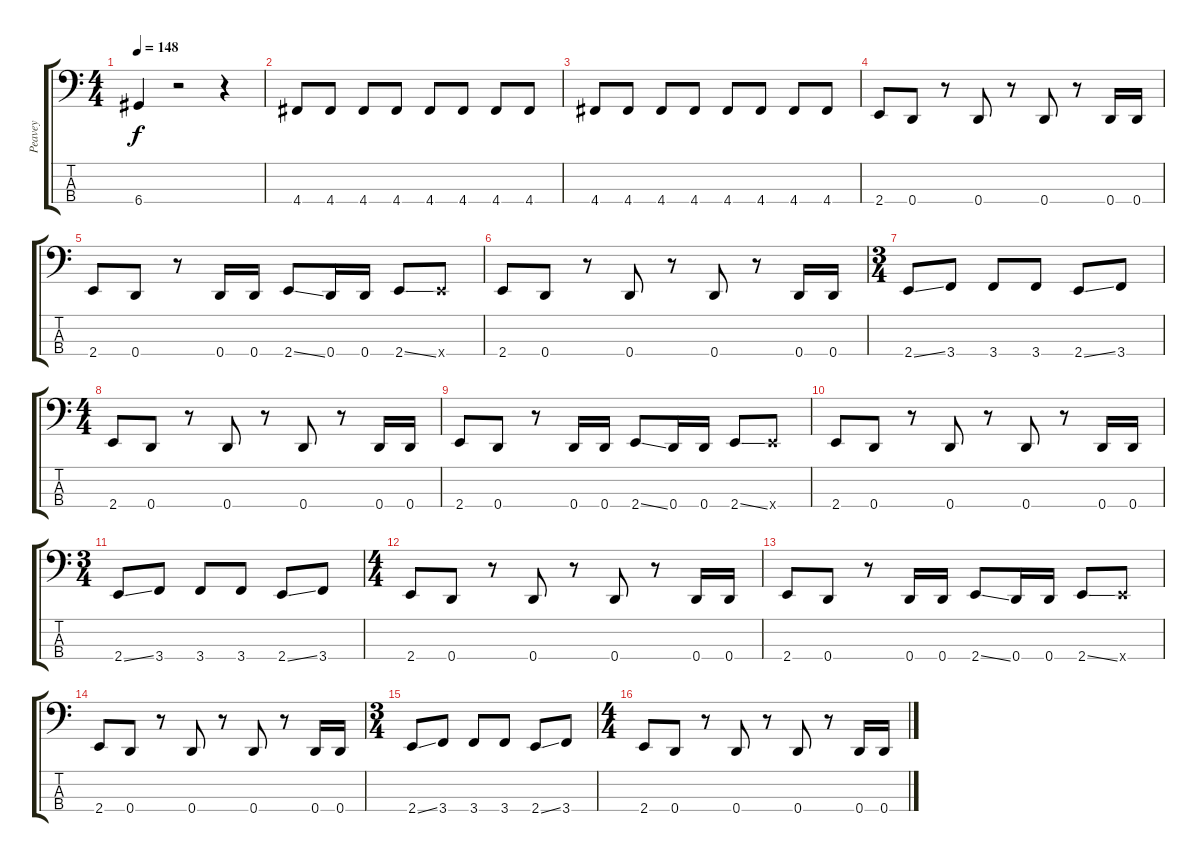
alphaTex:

\track ("Peavey" "Peavey") {instrument electricbasspick}
\staff {score tabs}
\tuning (F2 C2 G1 D1) {hide}
\ts (4 4)
\tempo 148
\clef f4
\ks c
6.4.4{dy f} r.2 r.4 |
4.4.8 4.4.8 4.4.8 4.4.8 4.4.8 4.4.8 4.4.8 4.4.8 |
4.4.8 4.4.8 4.4.8 4.4.8 4.4.8 4.4.8 4.4.8 4.4.8 |
2.4.8 0.4.8 r.8 0.4.8 r.8 0.4.8 r.8 0.4.16 0.4.16 |
2.4.8 0.4.8 r.8 0.4.16 0.4.16 2.4{ss}.8 0.4.16 0.4.16 2.4{ss}.8 2.4{x}.8 |
2.4.8 0.4.8 r.8 0.4.8 r.8 0.4.8 r.8 0.4.16 0.4.16 |
\ts (3 4)
2.4{ss}.8 3.4.8 3.4.8 3.4.8 2.4{ss}.8 3.4.8 |
\ts (4 4)
2.4.8 0.4.8 r.8 0.4.8 r.8 0.4.8 r.8 0.4.16 0.4.16 |
2.4.8 0.4.8 r.8 0.4.16 0.4.16 2.4{ss}.8 0.4.16 0.4.16 2.4{ss}.8 2.4{x}.8 |
2.4.8 0.4.8 r.8 0.4.8 r.8 0.4.8 r.8 0.4.16 0.4.16 |
\ts (3 4)
2.4{ss}.8 3.4.8 3.4.8 3.4.8 2.4{ss}.8 3.4.8 |
\ts (4 4)
2.4.8 0.4.8 r.8 0.4.8 r.8 0.4.8 r.8 0.4.16 0.4.16 |
2.4.8 0.4.8 r.8 0.4.16 0.4.16 2.4{ss}.8 0.4.16 0.4.16 2.4{ss}.8 2.4{x}.8 |
2.4.8 0.4.8 r.8 0.4.8 r.8 0.4.8 r.8 0.4.16 0.4.16 |
\ts (3 4)
2.4{ss}.8 3.4.8 3.4.8 3.4.8 2.4{ss}.8 3.4.8 |
\ts (4 4)
2.4.8 0.4.8 r.8 0.4.8 r.8 0.4.8 r.8 0.4.16 0.4.16
